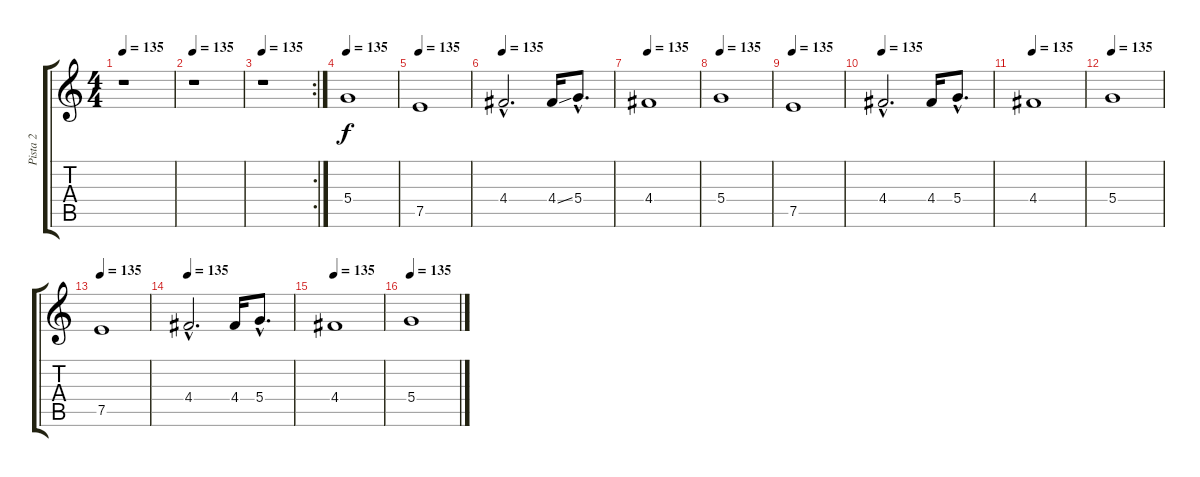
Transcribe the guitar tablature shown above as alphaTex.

\track ("Pista 2" "Pista 2") {instrument distortionguitar}
\staff {score tabs}
\tuning (E4 B3 G3 D3 A2 E2) {hide}
\ts (4 4)
\tempo 135
\clef g2
\ks c
r.1{dy f} |
\tempo 135
r.1 |
\rc 2
\tempo 135
r.1 |
\tempo 135
5.4.1 |
\tempo 135
7.5.1 |
\tempo 135
4.4{hac}.2{d} 4.4{ss}.16 5.4{hac}.8{d} |
\tempo 135
4.4.1 |
\tempo 135
5.4.1 |
\tempo 135
7.5.1 |
\tempo 135
4.4{hac}.2{d} 4.4.16 5.4{hac}.8{d} |
\tempo 135
4.4.1 |
\tempo 135
5.4.1 |
\tempo 135
7.5.1 |
\tempo 135
4.4{hac}.2{d} 4.4.16 5.4{hac}.8{d} |
\tempo 135
4.4.1 |
\tempo 135
5.4.1
